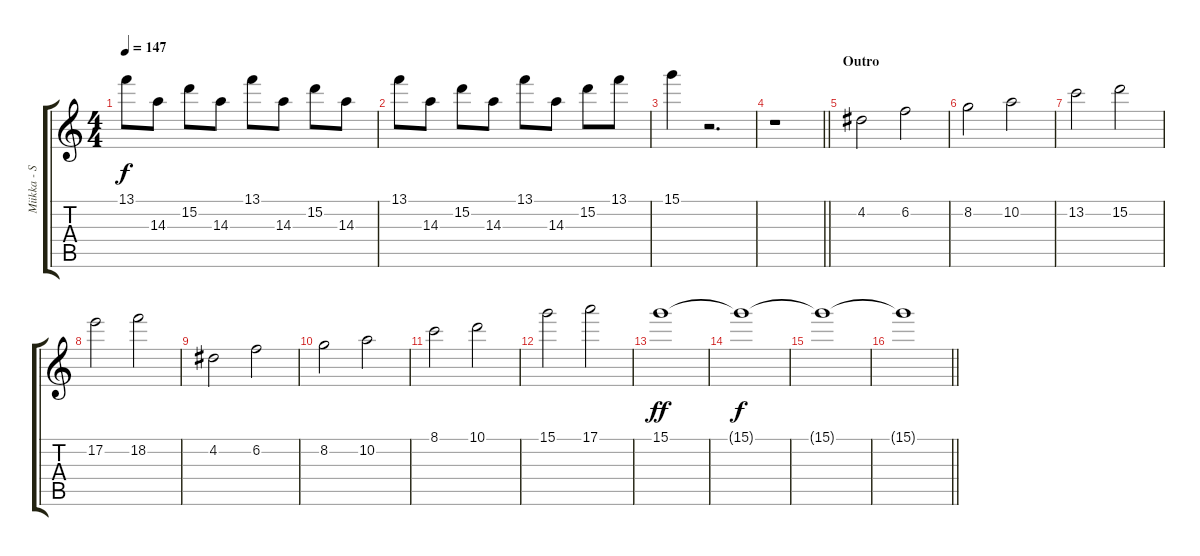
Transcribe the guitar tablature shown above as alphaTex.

\track ("Miikka - Synth" "Miikka - S") {instrument overdrivenguitar}
\staff {score tabs}
\tuning (E4 B3 G3 D3 A2 E2) {hide}
\ts (4 4)
\tempo 147
\clef g2
\ks c
13.1.8{dy f} 14.3.8 15.2.8 14.3.8 13.1.8 14.3.8 15.2.8 14.3.8 |
13.1.8 14.3.8 15.2.8 14.3.8 13.1.8 14.3.8 15.2.8 13.1.8 |
15.1.4 r.2{d} |
\barLineRight lightlight
r.1 |
\section ("" "Outro")
4.2.2{volume 16 instrument rockorgan} 6.2.2 |
8.2.2 10.2.2 |
13.2.2 15.2.2 |
17.2.2 18.2.2 |
4.2.2 6.2.2 |
8.2.2 10.2.2 |
8.1.2 10.1.2 |
15.1.2 17.1.2 |
15.1.1{dy ff} |
15.1{t}.1{dy f} |
15.1{t}.1{volume 0} |
\barLineRight lightlight
15.1{t}.1
